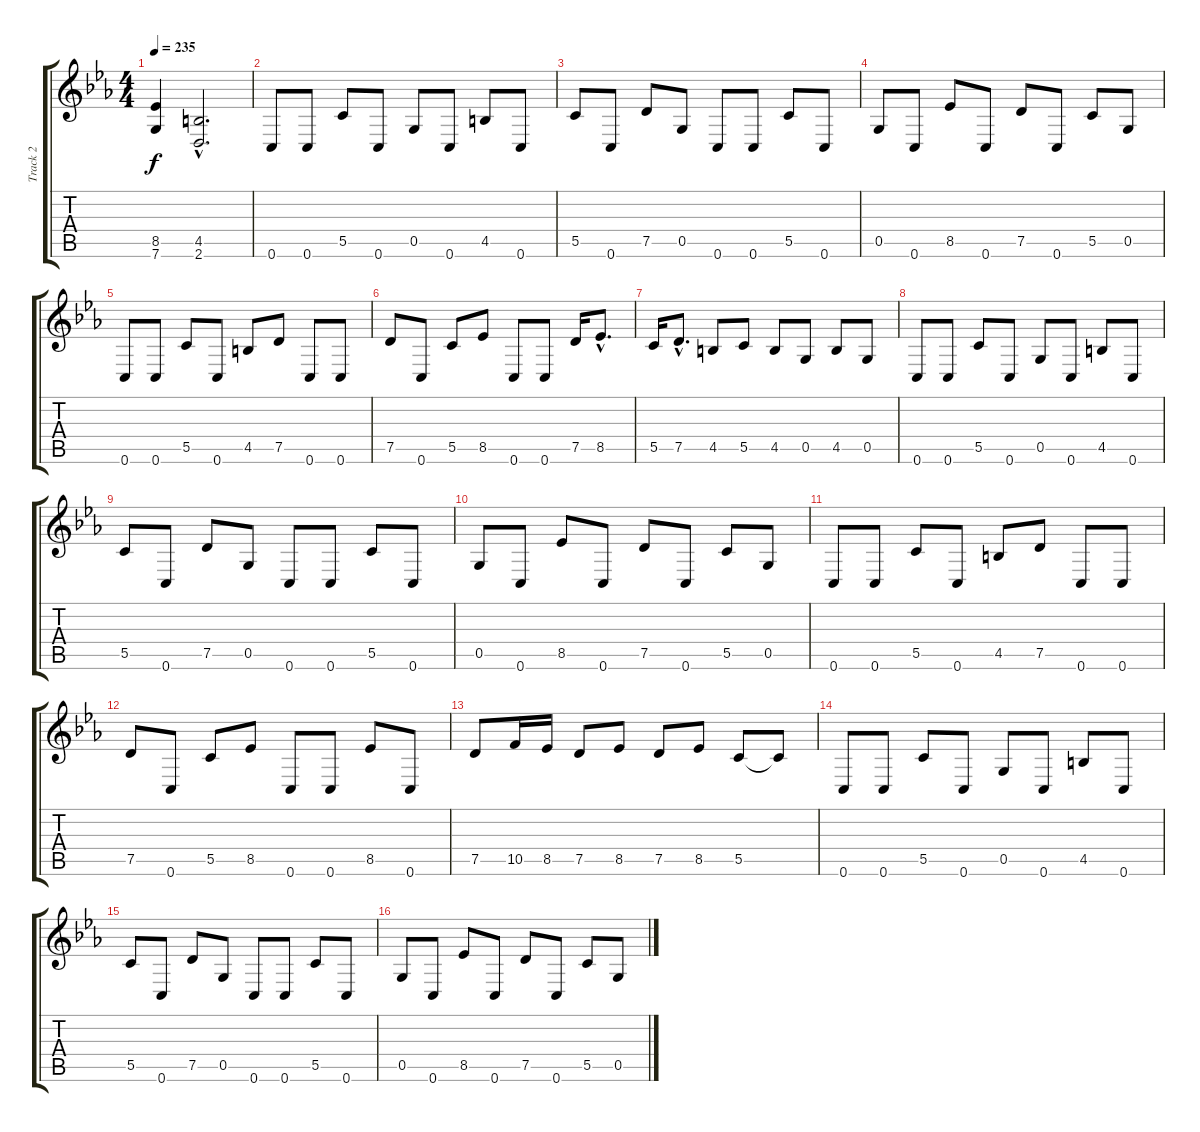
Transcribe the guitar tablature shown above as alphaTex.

\track ("Track 2" "Track 2") {instrument distortionguitar}
\staff {score tabs}
\tuning (D4 A3 F3 C3 G2 C2) {hide}
\ts (4 4)
\tempo 235
\clef g2
\ks eb
(8.5{t} 7.6{t}).4{dy f} (4.5{hac} 2.6{hac}).2{d} |
0.6.8 0.6.8 5.5.8 0.6.8 0.5.8 0.6.8 4.5.8 0.6.8 |
5.5.8 0.6.8 7.5.8 0.5.8 0.6.8 0.6.8 5.5.8 0.6.8 |
0.5.8 0.6.8 8.5.8 0.6.8 7.5.8 0.6.8 5.5.8 0.5.8 |
0.6.8 0.6.8 5.5.8 0.6.8 4.5.8 7.5.8 0.6.8 0.6.8 |
7.5.8 0.6.8 5.5.8 8.5.8 0.6.8 0.6.8 7.5.16 8.5{hac}.8{d} |
5.5.16 7.5{hac}.8{d} 4.5.8 5.5.8 4.5.8 0.5.8 4.5.8 0.5.8 |
0.6.8 0.6.8 5.5.8 0.6.8 0.5.8 0.6.8 4.5.8 0.6.8 |
5.5.8 0.6.8 7.5.8 0.5.8 0.6.8 0.6.8 5.5.8 0.6.8 |
0.5.8 0.6.8 8.5.8 0.6.8 7.5.8 0.6.8 5.5.8 0.5.8 |
0.6.8 0.6.8 5.5.8 0.6.8 4.5.8 7.5.8 0.6.8 0.6.8 |
7.5.8 0.6.8 5.5.8 8.5.8 0.6.8 0.6.8 8.5.8 0.6.8 |
7.5.8 10.5.16 8.5.16 7.5.8 8.5.8 7.5.8 8.5.8 5.5.8 5.5{t}.8 |
0.6.8 0.6.8 5.5.8 0.6.8 0.5.8 0.6.8 4.5.8 0.6.8 |
5.5.8 0.6.8 7.5.8 0.5.8 0.6.8 0.6.8 5.5.8 0.6.8 |
0.5.8 0.6.8 8.5.8 0.6.8 7.5.8 0.6.8 5.5.8 0.5.8
